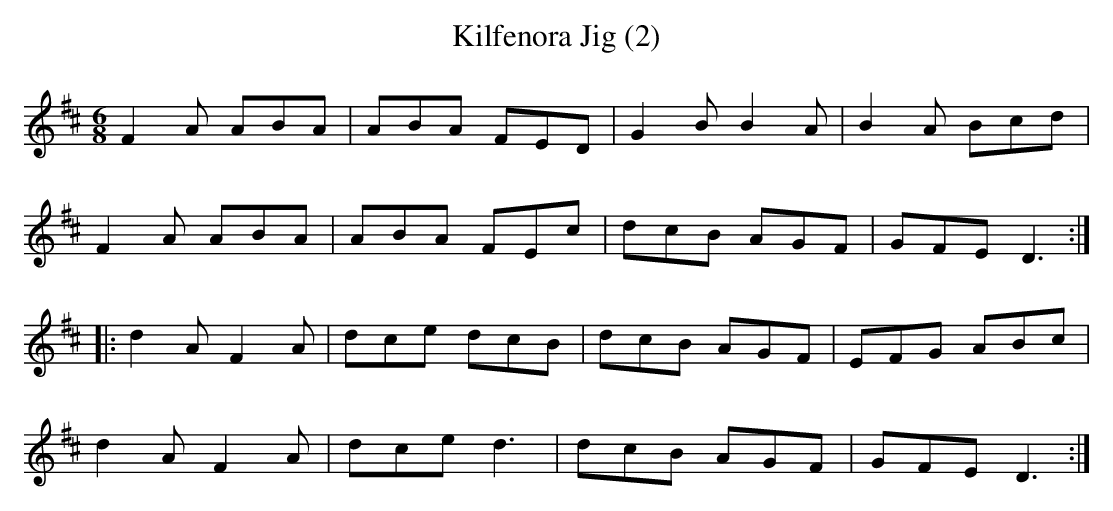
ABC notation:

X:1
T:Kilfenora Jig (2)
M:6/8
L:1/8
K:D
F2A ABA | ABA FED | G2B B2A | B2A Bcd |
F2A ABA | ABA FEc | dcB AGF | GFE D3 ::
d2A F2A | dce dcB | dcB AGF | EFG ABc |
d2A F2A | dce d3 | dcB AGF | GFE D3 :|
